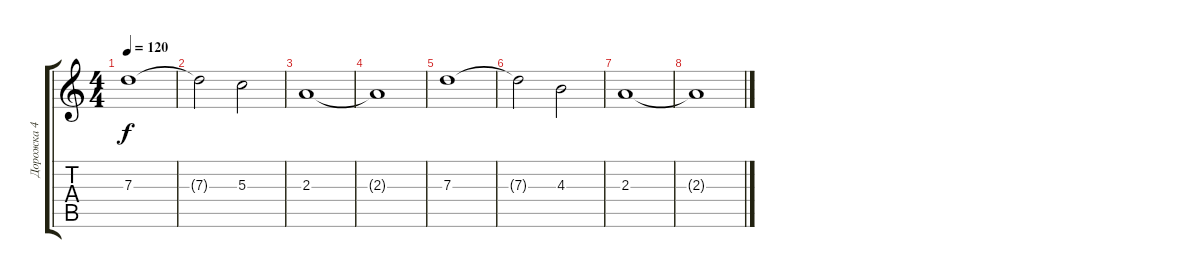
\track ("Дорожка 4" "Дорожка 4") {instrument distortionguitar}
\staff {score tabs}
\tuning (E4 B3 G3 D3 A2 E2) {hide}
\ts (4 4)
\tempo 120
\clef g2
\ks c
7.3.1{dy f} |
7.3{t}.2 5.3.2 |
2.3.1 |
2.3{t}.1 |
7.3.1 |
7.3{t}.2 4.3.2 |
2.3.1 |
2.3{t}.1
